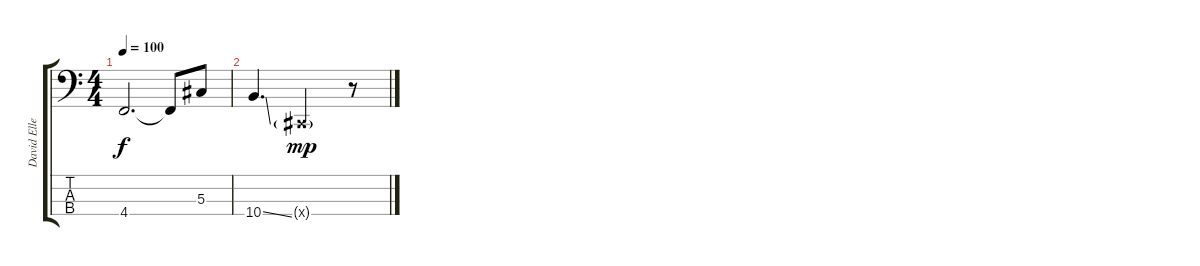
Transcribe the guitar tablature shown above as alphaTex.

\track ("David Ellefson" "David Elle") {instrument electricbassfinger}
\staff {score tabs}
\tuning (Gb2 Db2 Ab1 Db1) {hide}
\ts (4 4)
\tempo 100
\clef f4
\ks c
4.4.2{d dy f} 4.4{t}.8 5.3.8 |
10.4{ss}.4{d} 0.4{g x}.2{dy mp} r.8
